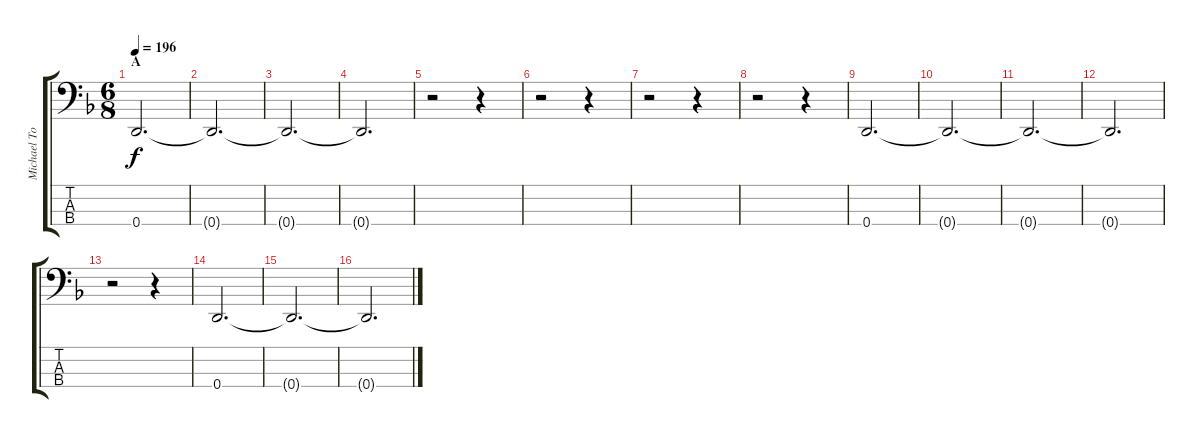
\track ("Michael Todd - Bass" "Michael To") {instrument electricbassfinger}
\staff {score tabs}
\tuning (G2 D2 A1 D1) {hide}
\ts (6 8)
\section ("" "A")
\tempo 196
\clef f4
\ks f
0.4.2{d dy f} |
0.4{t}.2{d} |
0.4{t}.2{d} |
0.4{t}.2{d} |
r.2 r.4 |
r.2 r.4 |
r.2 r.4 |
r.2 r.4 |
0.4.2{d} |
0.4{t}.2{d} |
0.4{t}.2{d} |
0.4{t}.2{d} |
r.2 r.4 |
0.4.2{d} |
0.4{t}.2{d} |
0.4{t}.2{d}
